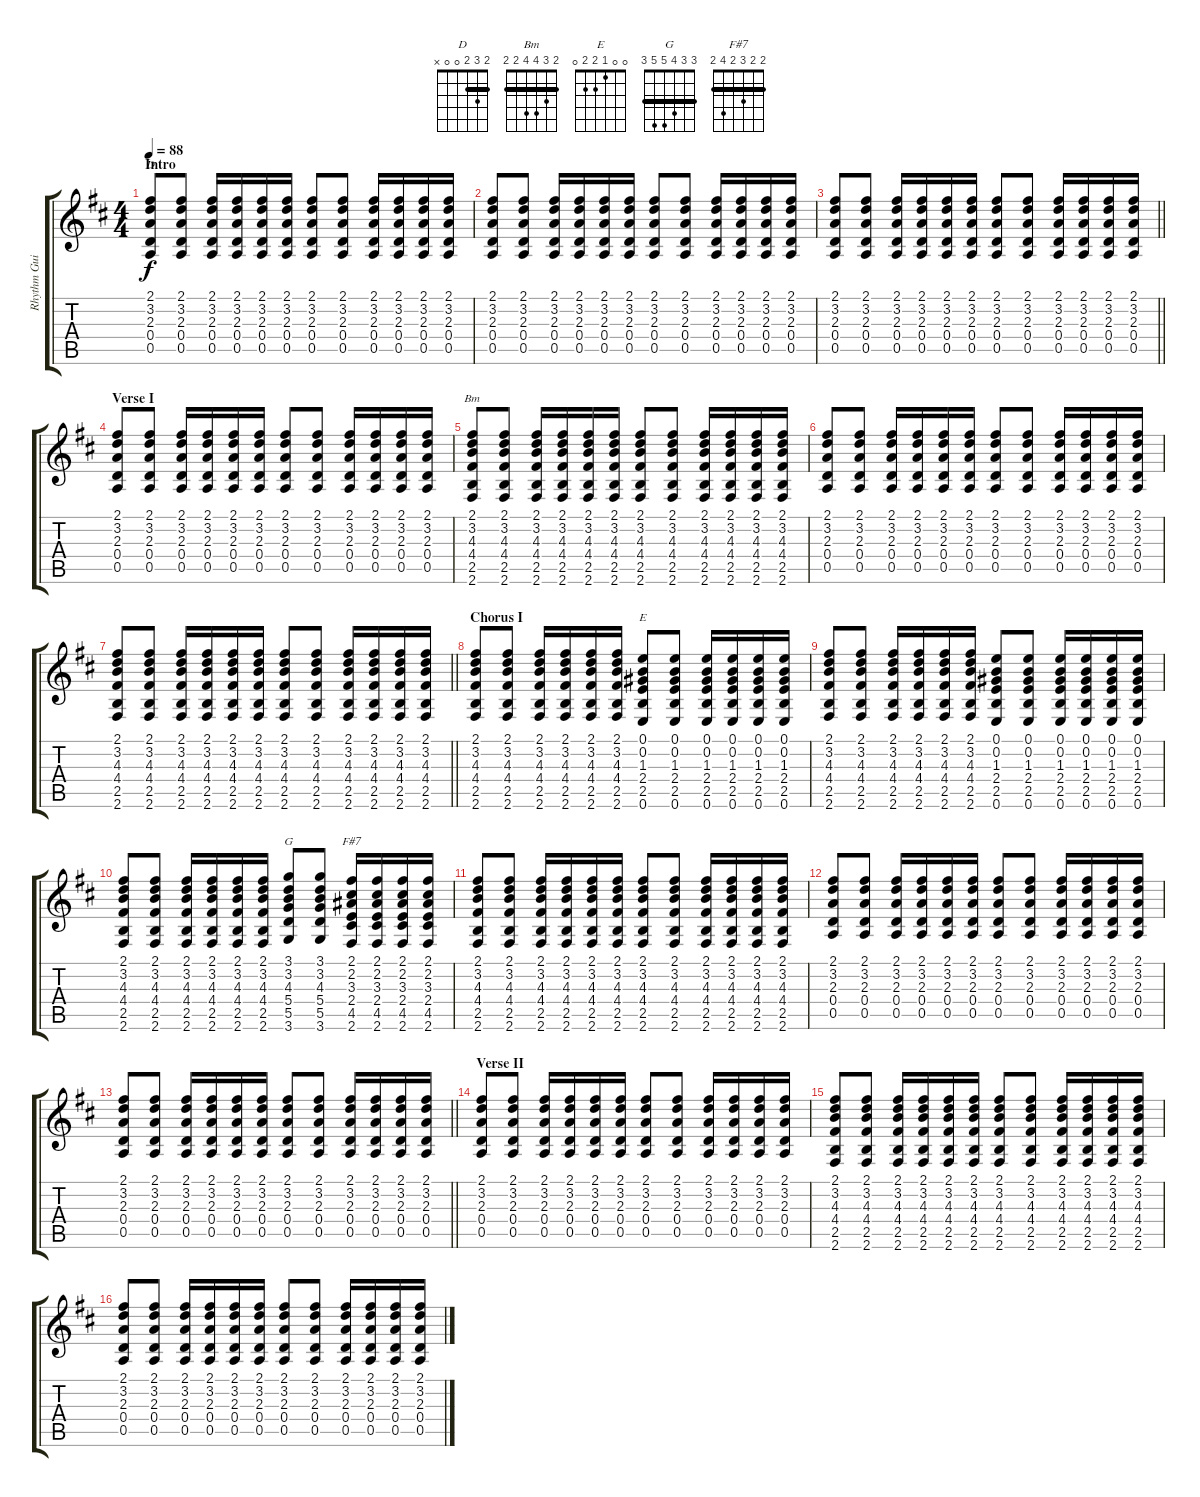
\track ("Rhythm Guitar" "Rhythm Gui") {instrument acousticguitarsteel}
\staff {score tabs}
\tuning (E4 B3 G3 D3 A2 E2) {hide}
\chord ("D" 2 3 2 0 0 x) {barre 2}
\chord ("Bm" 2 3 4 4 2 2) {barre 2}
\chord ("E" 0 0 1 2 2 0)
\chord ("G" 3 3 4 5 5 3) {barre 3}
\chord ("F#7" 2 2 3 2 4 2) {barre 2}
\ts (4 4)
\section ("" "Intro")
\tempo 88
\clef g2
\ks d
(2.1 3.2 2.3 0.4 0.5).8{ch "D" dy f instrument acousticguitarsteel} (2.1 3.2 2.3 0.4 0.5).8 (2.1 3.2 2.3 0.4 0.5).16 (2.1 3.2 2.3 0.4 0.5).16 (2.1 3.2 2.3 0.4 0.5).16 (2.1 3.2 2.3 0.4 0.5).16 (2.1 3.2 2.3 0.4 0.5).8 (2.1 3.2 2.3 0.4 0.5).8 (2.1 3.2 2.3 0.4 0.5).16 (2.1 3.2 2.3 0.4 0.5).16 (2.1 3.2 2.3 0.4 0.5).16 (2.1 3.2 2.3 0.4 0.5).16 |
(2.1 3.2 2.3 0.4 0.5).8 (2.1 3.2 2.3 0.4 0.5).8 (2.1 3.2 2.3 0.4 0.5).16 (2.1 3.2 2.3 0.4 0.5).16 (2.1 3.2 2.3 0.4 0.5).16 (2.1 3.2 2.3 0.4 0.5).16 (2.1 3.2 2.3 0.4 0.5).8 (2.1 3.2 2.3 0.4 0.5).8 (2.1 3.2 2.3 0.4 0.5).16 (2.1 3.2 2.3 0.4 0.5).16 (2.1 3.2 2.3 0.4 0.5).16 (2.1 3.2 2.3 0.4 0.5).16 |
\barLineRight lightlight
(2.1 3.2 2.3 0.4 0.5).8 (2.1 3.2 2.3 0.4 0.5).8 (2.1 3.2 2.3 0.4 0.5).16 (2.1 3.2 2.3 0.4 0.5).16 (2.1 3.2 2.3 0.4 0.5).16 (2.1 3.2 2.3 0.4 0.5).16 (2.1 3.2 2.3 0.4 0.5).8 (2.1 3.2 2.3 0.4 0.5).8 (2.1 3.2 2.3 0.4 0.5).16 (2.1 3.2 2.3 0.4 0.5).16 (2.1 3.2 2.3 0.4 0.5).16 (2.1 3.2 2.3 0.4 0.5).16 |
\section ("" "Verse I")
(2.1 3.2 2.3 0.4 0.5).8 (2.1 3.2 2.3 0.4 0.5).8 (2.1 3.2 2.3 0.4 0.5).16 (2.1 3.2 2.3 0.4 0.5).16 (2.1 3.2 2.3 0.4 0.5).16 (2.1 3.2 2.3 0.4 0.5).16 (2.1 3.2 2.3 0.4 0.5).8 (2.1 3.2 2.3 0.4 0.5).8 (2.1 3.2 2.3 0.4 0.5).16 (2.1 3.2 2.3 0.4 0.5).16 (2.1 3.2 2.3 0.4 0.5).16 (2.1 3.2 2.3 0.4 0.5).16 |
(2.1 3.2 4.3 4.4 2.5 2.6).8{ch "Bm"} (2.1 3.2 4.3 4.4 2.5 2.6).8 (2.1 3.2 4.3 4.4 2.5 2.6).16 (2.1 3.2 4.3 4.4 2.5 2.6).16 (2.1 3.2 4.3 4.4 2.5 2.6).16 (2.1 3.2 4.3 4.4 2.5 2.6).16 (2.1 3.2 4.3 4.4 2.5 2.6).8 (2.1 3.2 4.3 4.4 2.5 2.6).8 (2.1 3.2 4.3 4.4 2.5 2.6).16 (2.1 3.2 4.3 4.4 2.5 2.6).16 (2.1 3.2 4.3 4.4 2.5 2.6).16 (2.1 3.2 4.3 4.4 2.5 2.6).16 |
(2.1 3.2 2.3 0.4 0.5).8 (2.1 3.2 2.3 0.4 0.5).8 (2.1 3.2 2.3 0.4 0.5).16 (2.1 3.2 2.3 0.4 0.5).16 (2.1 3.2 2.3 0.4 0.5).16 (2.1 3.2 2.3 0.4 0.5).16 (2.1 3.2 2.3 0.4 0.5).8 (2.1 3.2 2.3 0.4 0.5).8 (2.1 3.2 2.3 0.4 0.5).16 (2.1 3.2 2.3 0.4 0.5).16 (2.1 3.2 2.3 0.4 0.5).16 (2.1 3.2 2.3 0.4 0.5).16 |
\barLineRight lightlight
(2.1 3.2 4.3 4.4 2.5 2.6).8 (2.1 3.2 4.3 4.4 2.5 2.6).8 (2.1 3.2 4.3 4.4 2.5 2.6).16 (2.1 3.2 4.3 4.4 2.5 2.6).16 (2.1 3.2 4.3 4.4 2.5 2.6).16 (2.1 3.2 4.3 4.4 2.5 2.6).16 (2.1 3.2 4.3 4.4 2.5 2.6).8 (2.1 3.2 4.3 4.4 2.5 2.6).8 (2.1 3.2 4.3 4.4 2.5 2.6).16 (2.1 3.2 4.3 4.4 2.5 2.6).16 (2.1 3.2 4.3 4.4 2.5 2.6).16 (2.1 3.2 4.3 4.4 2.5 2.6).16 |
\section ("" "Chorus I")
(2.1 3.2 4.3 4.4 2.5 2.6).8 (2.1 3.2 4.3 4.4 2.5 2.6).8 (2.1 3.2 4.3 4.4 2.5 2.6).16 (2.1 3.2 4.3 4.4 2.5 2.6).16 (2.1 3.2 4.3 4.4 2.5 2.6).16 (2.1 3.2 4.3 4.4 2.5 2.6).16 (0.1 0.2 1.3 2.4 2.5 0.6).8{ch "E"} (0.1 0.2 1.3 2.4 2.5 0.6).8 (0.1 0.2 1.3 2.4 2.5 0.6).16 (0.1 0.2 1.3 2.4 2.5 0.6).16 (0.1 0.2 1.3 2.4 2.5 0.6).16 (0.1 0.2 1.3 2.4 2.5 0.6).16 |
(2.1 3.2 4.3 4.4 2.5 2.6).8 (2.1 3.2 4.3 4.4 2.5 2.6).8 (2.1 3.2 4.3 4.4 2.5 2.6).16 (2.1 3.2 4.3 4.4 2.5 2.6).16 (2.1 3.2 4.3 4.4 2.5 2.6).16 (2.1 3.2 4.3 4.4 2.5 2.6).16 (0.1 0.2 1.3 2.4 2.5 0.6).8 (0.1 0.2 1.3 2.4 2.5 0.6).8 (0.1 0.2 1.3 2.4 2.5 0.6).16 (0.1 0.2 1.3 2.4 2.5 0.6).16 (0.1 0.2 1.3 2.4 2.5 0.6).16 (0.1 0.2 1.3 2.4 2.5 0.6).16 |
(2.1 3.2 4.3 4.4 2.5 2.6).8 (2.1 3.2 4.3 4.4 2.5 2.6).8 (2.1 3.2 4.3 4.4 2.5 2.6).16 (2.1 3.2 4.3 4.4 2.5 2.6).16 (2.1 3.2 4.3 4.4 2.5 2.6).16 (2.1 3.2 4.3 4.4 2.5 2.6).16 (3.1 3.2 4.3 5.4 5.5 3.6).8{ch "G"} (3.1 3.2 4.3 5.4 5.5 3.6).8 (2.1 2.2 3.3 2.4 4.5 2.6).16{ch "F#7"} (2.1 2.2 3.3 2.4 4.5 2.6).16 (2.1 2.2 3.3 2.4 4.5 2.6).16 (2.1 2.2 3.3 2.4 4.5 2.6).16 |
(2.1 3.2 4.3 4.4 2.5 2.6).8 (2.1 3.2 4.3 4.4 2.5 2.6).8 (2.1 3.2 4.3 4.4 2.5 2.6).16 (2.1 3.2 4.3 4.4 2.5 2.6).16 (2.1 3.2 4.3 4.4 2.5 2.6).16 (2.1 3.2 4.3 4.4 2.5 2.6).16 (2.1 3.2 4.3 4.4 2.5 2.6).8 (2.1 3.2 4.3 4.4 2.5 2.6).8 (2.1 3.2 4.3 4.4 2.5 2.6).16 (2.1 3.2 4.3 4.4 2.5 2.6).16 (2.1 3.2 4.3 4.4 2.5 2.6).16 (2.1 3.2 4.3 4.4 2.5 2.6).16 |
(2.1 3.2 2.3 0.4 0.5).8 (2.1 3.2 2.3 0.4 0.5).8 (2.1 3.2 2.3 0.4 0.5).16 (2.1 3.2 2.3 0.4 0.5).16 (2.1 3.2 2.3 0.4 0.5).16 (2.1 3.2 2.3 0.4 0.5).16 (2.1 3.2 2.3 0.4 0.5).8 (2.1 3.2 2.3 0.4 0.5).8 (2.1 3.2 2.3 0.4 0.5).16 (2.1 3.2 2.3 0.4 0.5).16 (2.1 3.2 2.3 0.4 0.5).16 (2.1 3.2 2.3 0.4 0.5).16 |
\barLineRight lightlight
(2.1 3.2 2.3 0.4 0.5).8 (2.1 3.2 2.3 0.4 0.5).8 (2.1 3.2 2.3 0.4 0.5).16 (2.1 3.2 2.3 0.4 0.5).16 (2.1 3.2 2.3 0.4 0.5).16 (2.1 3.2 2.3 0.4 0.5).16 (2.1 3.2 2.3 0.4 0.5).8 (2.1 3.2 2.3 0.4 0.5).8 (2.1 3.2 2.3 0.4 0.5).16 (2.1 3.2 2.3 0.4 0.5).16 (2.1 3.2 2.3 0.4 0.5).16 (2.1 3.2 2.3 0.4 0.5).16 |
\section ("" "Verse II")
(2.1 3.2 2.3 0.4 0.5).8 (2.1 3.2 2.3 0.4 0.5).8 (2.1 3.2 2.3 0.4 0.5).16 (2.1 3.2 2.3 0.4 0.5).16 (2.1 3.2 2.3 0.4 0.5).16 (2.1 3.2 2.3 0.4 0.5).16 (2.1 3.2 2.3 0.4 0.5).8 (2.1 3.2 2.3 0.4 0.5).8 (2.1 3.2 2.3 0.4 0.5).16 (2.1 3.2 2.3 0.4 0.5).16 (2.1 3.2 2.3 0.4 0.5).16 (2.1 3.2 2.3 0.4 0.5).16 |
(2.1 3.2 4.3 4.4 2.5 2.6).8 (2.1 3.2 4.3 4.4 2.5 2.6).8 (2.1 3.2 4.3 4.4 2.5 2.6).16 (2.1 3.2 4.3 4.4 2.5 2.6).16 (2.1 3.2 4.3 4.4 2.5 2.6).16 (2.1 3.2 4.3 4.4 2.5 2.6).16 (2.1 3.2 4.3 4.4 2.5 2.6).8 (2.1 3.2 4.3 4.4 2.5 2.6).8 (2.1 3.2 4.3 4.4 2.5 2.6).16 (2.1 3.2 4.3 4.4 2.5 2.6).16 (2.1 3.2 4.3 4.4 2.5 2.6).16 (2.1 3.2 4.3 4.4 2.5 2.6).16 |
(2.1 3.2 2.3 0.4 0.5).8 (2.1 3.2 2.3 0.4 0.5).8 (2.1 3.2 2.3 0.4 0.5).16 (2.1 3.2 2.3 0.4 0.5).16 (2.1 3.2 2.3 0.4 0.5).16 (2.1 3.2 2.3 0.4 0.5).16 (2.1 3.2 2.3 0.4 0.5).8 (2.1 3.2 2.3 0.4 0.5).8 (2.1 3.2 2.3 0.4 0.5).16 (2.1 3.2 2.3 0.4 0.5).16 (2.1 3.2 2.3 0.4 0.5).16 (2.1 3.2 2.3 0.4 0.5).16
